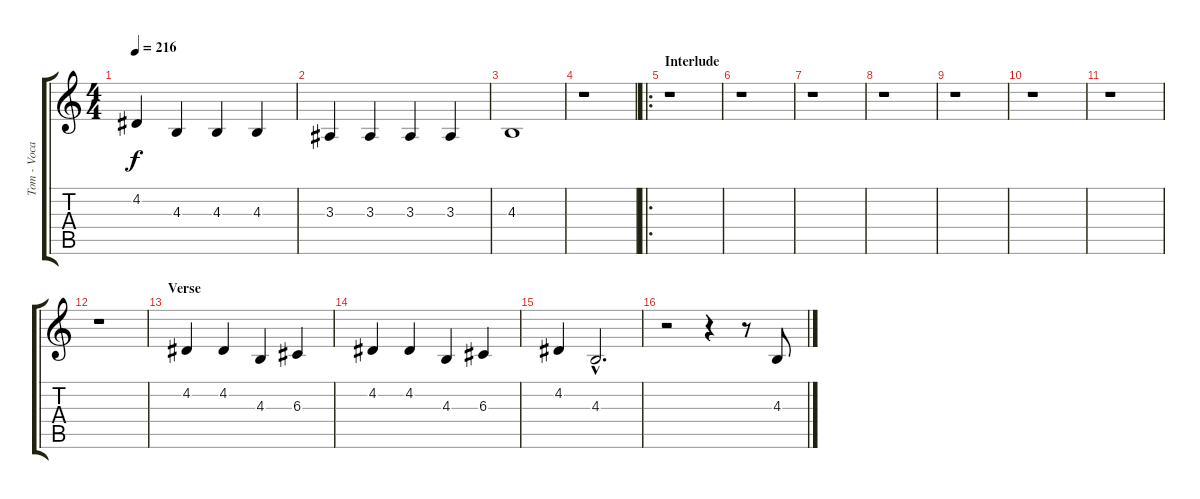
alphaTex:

\track ("Tom - Vocals" "Tom - Voca") {instrument tenorsax}
\staff {score tabs}
\tuning (E4 B3 G3 D3 A2 E2) {hide}
\ts (4 4)
\tempo 216
\clef g2
\ks c
4.2.4{dy f} 4.3.4 4.3.4 4.3.4 |
3.3.4 3.3.4 3.3.4 3.3.4 |
4.3.1 |
r.1 |
\ro
\section ("" "Interlude")
r.1 |
r.1 |
r.1 |
r.1 |
r.1 |
r.1 |
r.1 |
r.1 |
\section ("" "Verse")
4.2.4 4.2.4 4.3.4 6.3.4 |
4.2.4 4.2.4 4.3.4 6.3.4 |
4.2.4 4.3{hac}.2{d} |
r.2 r.4 r.8 4.3.8
